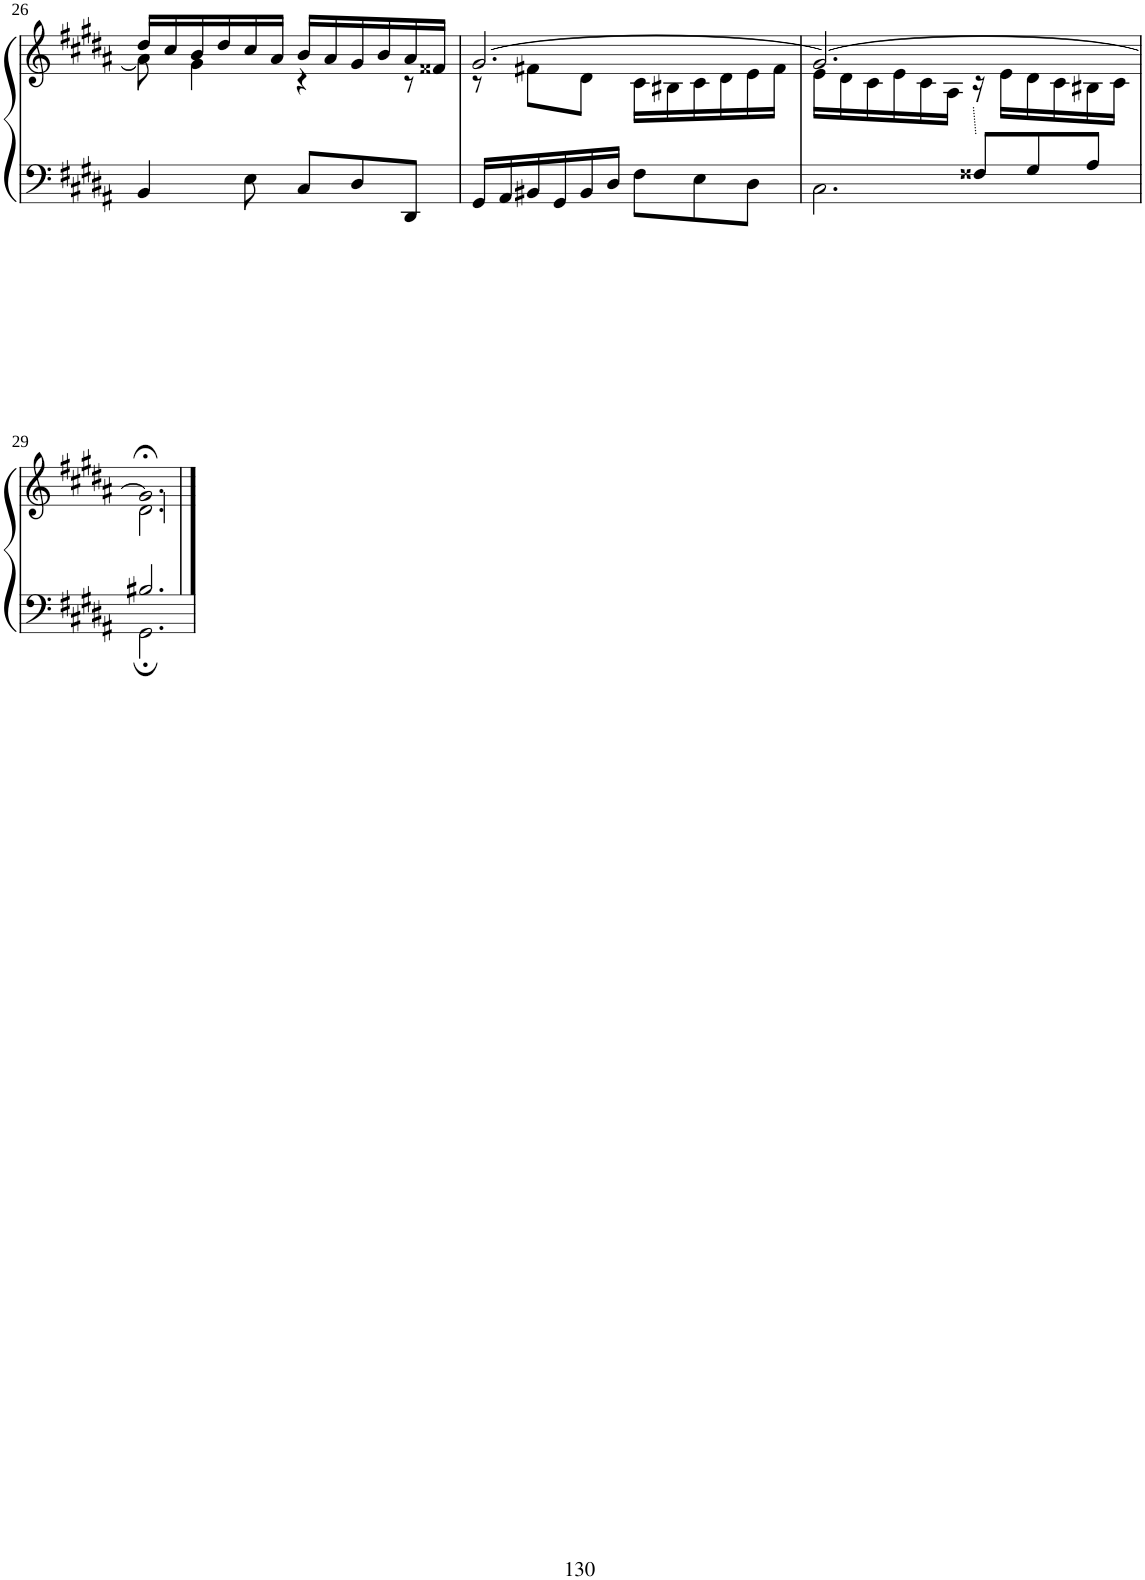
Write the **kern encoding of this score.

**kern	**kern
*part1	*part1
*staff2	*staff1
*I"Piano	*
*I'Pno	*
!!LO:PB:g=z
*clefF4	*clefG2
*k[f#c#g#d#a#]	*k[f#c#g#d#a#]
*M6/8	*M6/8
=26	=26
*	*^
4BB/	16dd#/LL	8a#\]
.	16cc#/	.
.	16b/	4g#\
.	16dd#/	.
8E\	16cc#/	.
.	16a#/JJ	.
8C#/L	16b/LL	4r
.	16a#/	.
8D#/	16g#/	.
.	16b/	.
8DD#/J	16a#/	8r
.	16f##X/JJ	.
=27	=27	=27
16GG#/LL	[2.g#/	8r
16AA#/	.	.
16BB#X/	.	8f#X\L
16GG#/	.	.
16BB#/	.	8d#\J
16D#/JJ	.	.
8F#\L	.	16c#\LL
.	.	16B#X\
8E\	.	16c#\
.	.	16d#\
8D#\J	.	16e\
.	.	16f#\JJ
=28	=28	=28
*^	*	*
2.C#\	4.ryy	2.g#/_	16e\LL
.	.	.	16d#\
.	.	.	16c#\
.	.	.	16e\
.	.	.	16c#\
.	.	.	16A#\JJ
.	8F##X/L	.	16r
.	.	.	16e\LL
.	8G#/	.	16d#\
.	.	.	16c#\
.	8A#/J	.	16B#X\
.	.	.	16c#\JJ
!!LO:LB:g=z	!!
=29	=29	=29	=29
2.GG#;\	2.B#X/	2.g#;</]	2.d#\
*v	*v	*	*
*	*v	*v
==	==
*-	*-
